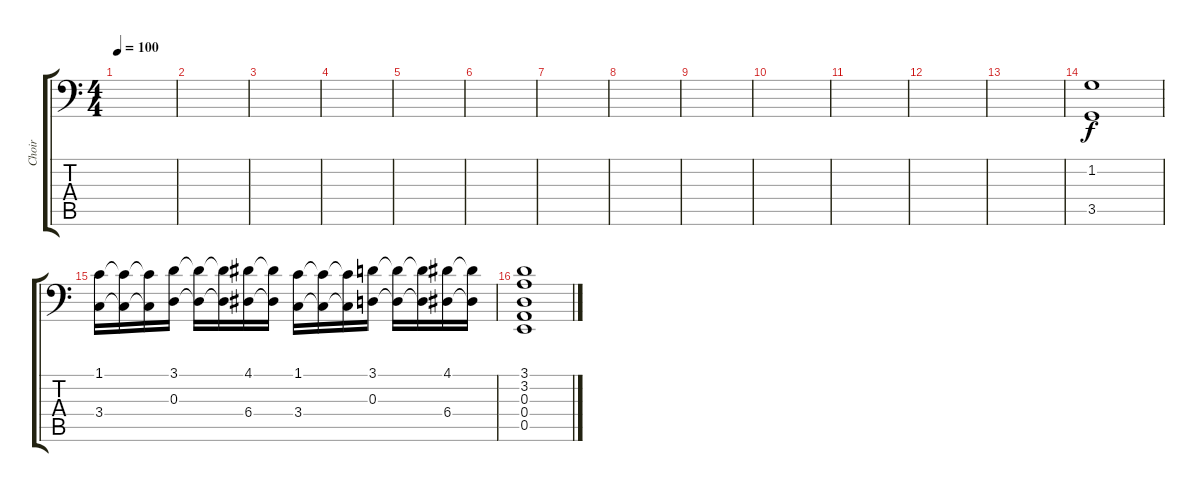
\track ("Choir" "Choir") {instrument choiraahs}
\staff {score tabs}
\tuning (B3 Gb3 D3 A2 E2 A1) {hide}
\ts (4 4)
\tempo 100
\clef f4
\ks c
|
|
|
|
|
|
|
|
|
|
|
|
|
(1.2 3.5).1 |
(1.1 3.4).16 (1.1{t} 3.4{t}).16 (1.1{t} 3.4{t}).16 (3.1 0.3).16 (3.1{t} 0.3{t}).16 (3.1{t} 0.3{t}).16 (4.1 6.4).16 (4.1{t} 6.4{t}).16 (1.1 3.4).16 (1.1{t} 3.4{t}).16 (1.1{t} 3.4{t}).16 (3.1 0.3).16 (3.1{t} 0.3{t}).16 (3.1{t} 0.3{t}).16 (4.1 6.4).16 (4.1{t} 6.4{t}).16 |
(3.1 3.2 0.3 0.4 0.5).1
